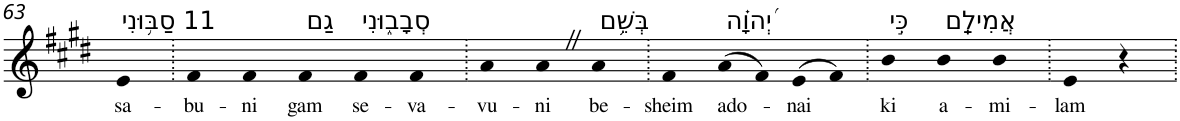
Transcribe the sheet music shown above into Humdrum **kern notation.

**kern	**text
*part1	*part1
*staff1	*staff1
*I"Piano	*
*I'Pno	*
!!LO:PB:g=z
*clefG2	*
*k[f#c#g#d#]	*
*E:	*
=63	=63
!LO:TX:a:t=11 סַבּ֥וּנִי	!
!	!LO:LY:b
4e	sa-
=64.	=64.
!	!LO:LY:b
4f#	-bu-
!	!LO:LY:b
4f#	-ni
!LO:TX:a:t=גַם	!
!	!LO:LY:b
4f#	gam
!LO:TX:a:t=סְבָב֑וּנִי	!
!	!LO:LY:b
4f#	se-
!	!LO:LY:b
4f#	-va-
=65.	=65.
!	!LO:LY:b
4a	-vu-
!	!LO:LY:b
4aZ	-ni
!LO:TX:a:t=בְּשֵׁ֥ם	!
!	!LO:LY:b
4a	be-
=66.	=66.
!	!LO:LY:b
4f#	-sheim
!LO:TX:a:t=יְ֝הוָ֗ה	!
!	!LO:LY:b
(>8a	ado-
8f#)	.
!	!LO:LY:b
(>8e	-nai
8f#)	.
=67.	=67.
!LO:TX:a:t=כִּ֣י	!
!	!LO:LY:b
4b	ki
!LO:TX:a:t=אֲמִילַֽם	!
!	!LO:LY:b
4b	a-
!	!LO:LY:b
4b	-mi-
=68.	=68.
!	!LO:LY:b
4e	-lam
4r	.
=.	=.
*-	*-
